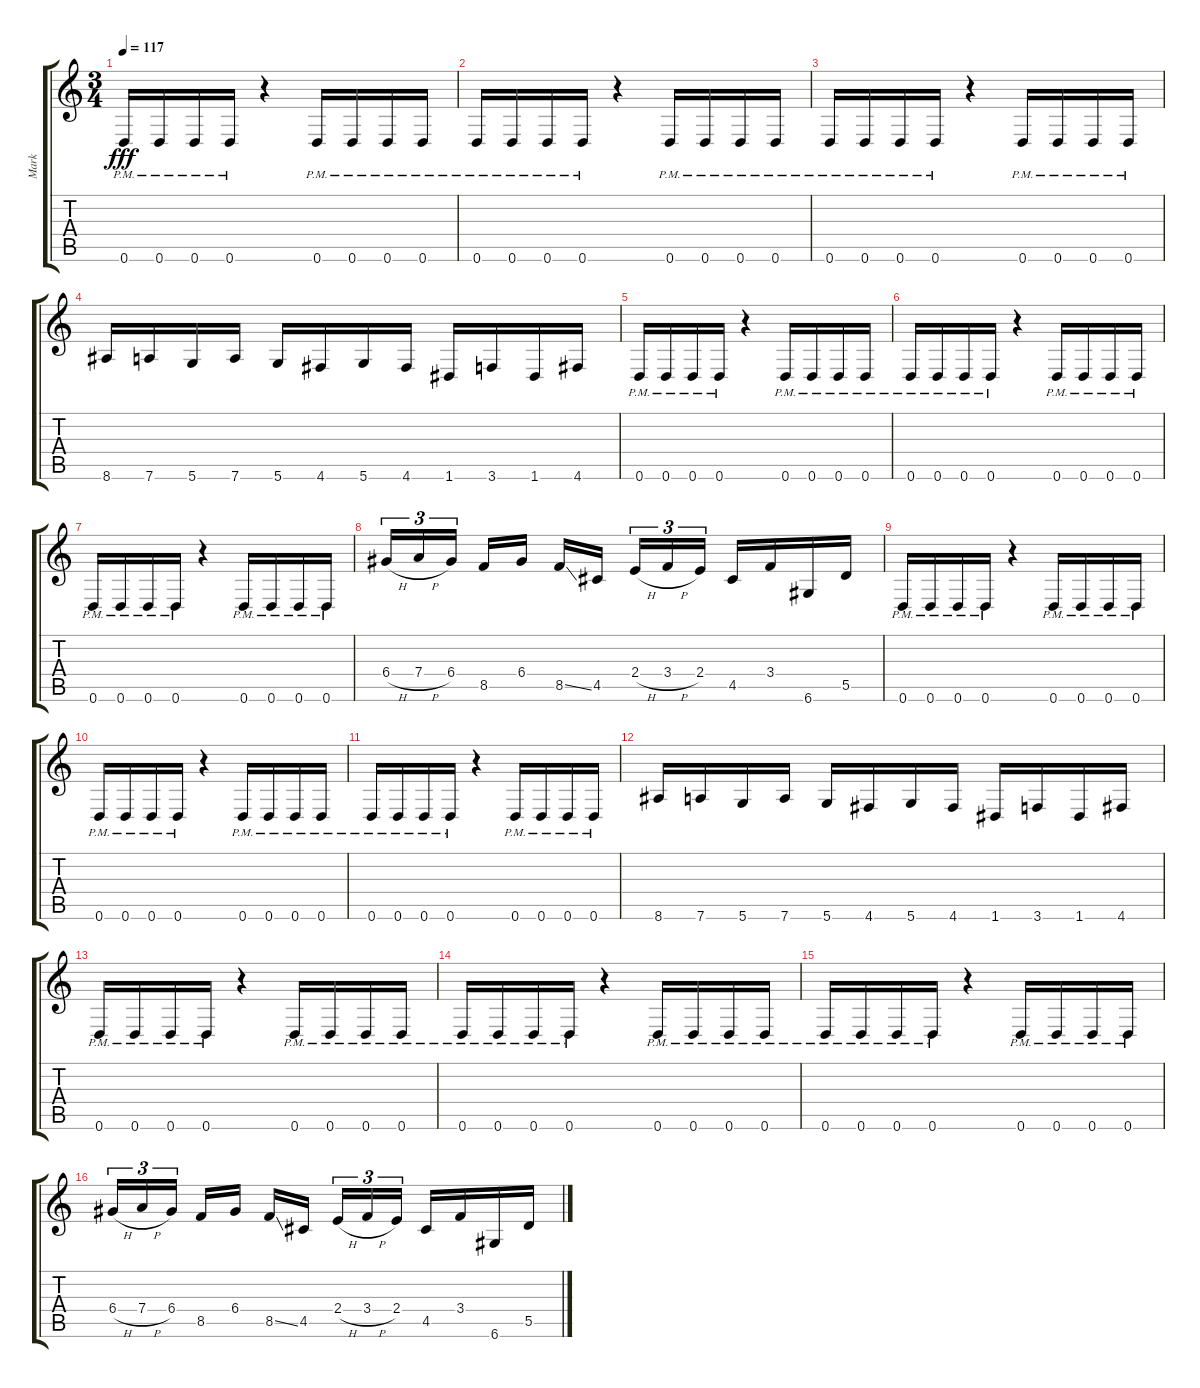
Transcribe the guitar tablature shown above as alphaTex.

\track ("Mark" "Mark") {instrument distortionguitar}
\staff {score tabs}
\tuning (E4 B3 G3 D3 A2 D2) {hide}
\ts (3 4)
\tempo 117
\clef g2
\ks c
0.6{pm}.16{dy fff} 0.6{pm}.16 0.6{pm}.16 0.6{pm}.16 r.4 0.6{pm}.16 0.6{pm}.16 0.6{pm}.16 0.6{pm}.16 |
0.6{pm}.16 0.6{pm}.16 0.6{pm}.16 0.6{pm}.16 r.4 0.6{pm}.16 0.6{pm}.16 0.6{pm}.16 0.6{pm}.16 |
0.6{pm}.16 0.6{pm}.16 0.6{pm}.16 0.6{pm}.16 r.4 0.6{pm}.16 0.6{pm}.16 0.6{pm}.16 0.6{pm}.16 |
8.6.16 7.6.16 5.6.16 7.6.16 5.6.16 4.6.16 5.6.16 4.6.16 1.6.16 3.6.16 1.6.16 4.6.16 |
0.6{pm}.16 0.6{pm}.16 0.6{pm}.16 0.6{pm}.16 r.4 0.6{pm}.16 0.6{pm}.16 0.6{pm}.16 0.6{pm}.16 |
0.6{pm}.16 0.6{pm}.16 0.6{pm}.16 0.6{pm}.16 r.4 0.6{pm}.16 0.6{pm}.16 0.6{pm}.16 0.6{pm}.16 |
0.6{pm}.16 0.6{pm}.16 0.6{pm}.16 0.6{pm}.16 r.4 0.6{pm}.16 0.6{pm}.16 0.6{pm}.16 0.6{pm}.16 |
6.4{h}.16{tu (3 2)} 7.4{h}.16{tu (3 2)} 6.4.16{tu (3 2) beam splitsecondary} 8.5.16 6.4.16 8.5{ss}.16 4.5.16{beam splitsecondary} 2.4{h}.16{tu (3 2)} 3.4{h}.16{tu (3 2)} 2.4.16{tu (3 2)} 4.5.16 3.4.16 6.6.16 5.5.16 |
0.6{pm}.16 0.6{pm}.16 0.6{pm}.16 0.6{pm}.16 r.4 0.6{pm}.16 0.6{pm}.16 0.6{pm}.16 0.6{pm}.16 |
0.6{pm}.16 0.6{pm}.16 0.6{pm}.16 0.6{pm}.16 r.4 0.6{pm}.16 0.6{pm}.16 0.6{pm}.16 0.6{pm}.16 |
0.6{pm}.16 0.6{pm}.16 0.6{pm}.16 0.6{pm}.16 r.4 0.6{pm}.16 0.6{pm}.16 0.6{pm}.16 0.6{pm}.16 |
8.6.16 7.6.16 5.6.16 7.6.16 5.6.16 4.6.16 5.6.16 4.6.16 1.6.16 3.6.16 1.6.16 4.6.16 |
0.6{pm}.16 0.6{pm}.16 0.6{pm}.16 0.6{pm}.16 r.4 0.6{pm}.16 0.6{pm}.16 0.6{pm}.16 0.6{pm}.16 |
0.6{pm}.16 0.6{pm}.16 0.6{pm}.16 0.6{pm}.16 r.4 0.6{pm}.16 0.6{pm}.16 0.6{pm}.16 0.6{pm}.16 |
0.6{pm}.16 0.6{pm}.16 0.6{pm}.16 0.6{pm}.16 r.4 0.6{pm}.16 0.6{pm}.16 0.6{pm}.16 0.6{pm}.16 |
6.4{h}.16{tu (3 2)} 7.4{h}.16{tu (3 2)} 6.4.16{tu (3 2) beam splitsecondary} 8.5.16 6.4.16 8.5{ss}.16 4.5.16{beam splitsecondary} 2.4{h}.16{tu (3 2)} 3.4{h}.16{tu (3 2)} 2.4.16{tu (3 2)} 4.5.16 3.4.16 6.6.16 5.5.16
